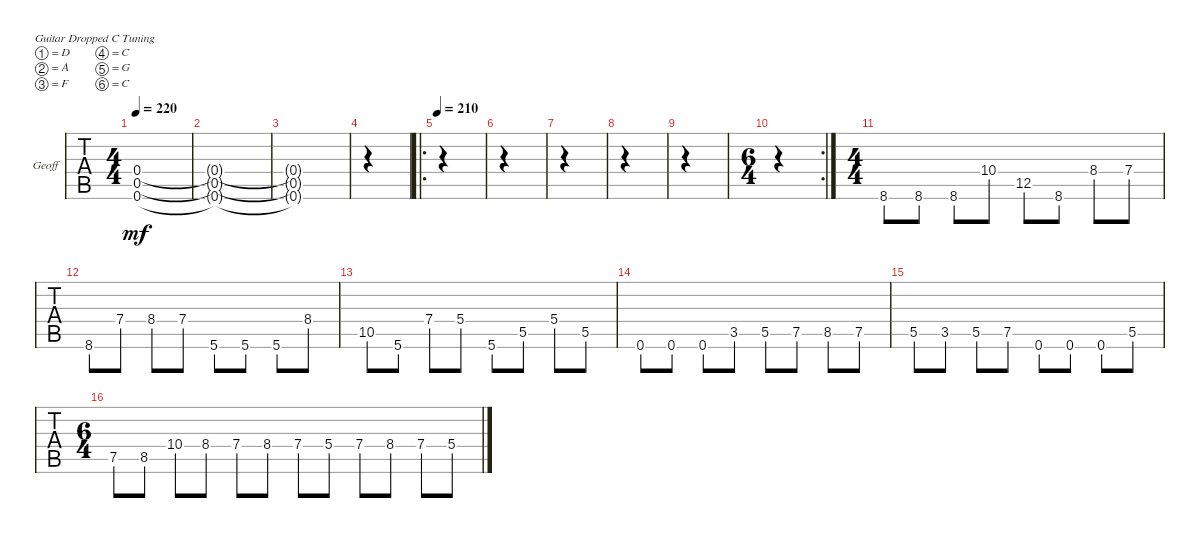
\bracketExtendMode groupsimilarinstruments
\firstSystemTrackNameOrientation horizontal
\otherSystemsTrackNameOrientation horizontal
\track ("GeoFuck" "Geoff") {instrument acousticgrandpiano}
\staff {tabs}
\tuning (D4 A3 F3 C3 G2 C2)
\displaytranspose 12
\ts (4 4)
\tempo 220
\clef g2
\ks c
(0.4 0.5 0.6).1{dy mf} |
(0.4{t} 0.5{t} 0.6{t}).1 |
(0.4{t} 0.5{t} 0.6{t}).1 |
|
\ro
\tempo 210
|
|
|
|
|
\rc 2
\ts (6 4)
|
\ts (4 4)
8.6.8 8.6.8 8.6.8 10.4.8 12.5.8 8.6.8 8.4.8 7.4.8 |
8.6.8 7.4.8 8.4.8 7.4.8 5.6.8 5.6.8 5.6.8 8.4.8 |
10.5.8 5.6.8 7.4.8 5.4.8 5.6.8 5.5.8 5.4.8 5.5.8 |
0.6.8 0.6.8 0.6.8 3.5.8 5.5.8 7.5.8 8.5.8 7.5.8 |
5.5.8 3.5.8 5.5.8 7.5.8 0.6.8 0.6.8 0.6.8 5.5.8 |
\ts (6 4)
7.5.8 8.5.8 10.4.8 8.4.8 7.4.8 8.4.8 7.4.8 5.4.8 7.4.8 8.4.8 7.4.8 5.4.8
